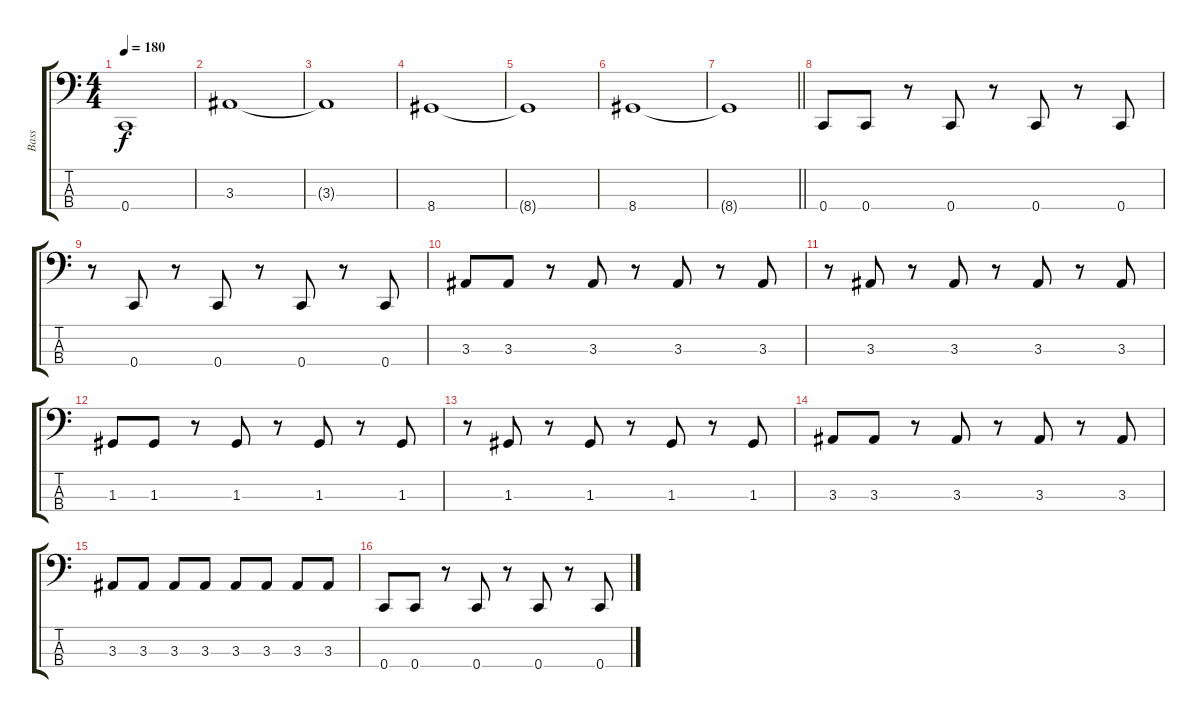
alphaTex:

\track ("Bass" "Bass") {instrument electricbasspick}
\staff {score tabs}
\tuning (F2 C2 G1 C1) {hide}
\ts (4 4)
\tempo 180
\clef f4
\ks c
0.4{t}.1{dy f} |
3.3.1 |
3.3{t}.1 |
8.4.1 |
8.4{t}.1 |
8.4.1 |
\barLineRight lightlight
8.4{t}.1 |
\section ("" "")
0.4.8 0.4.8 r.8 0.4.8 r.8 0.4.8 r.8 0.4.8 |
r.8 0.4.8 r.8 0.4.8 r.8 0.4.8 r.8 0.4.8 |
3.3.8 3.3.8 r.8 3.3.8 r.8 3.3.8 r.8 3.3.8 |
r.8 3.3.8 r.8 3.3.8 r.8 3.3.8 r.8 3.3.8 |
1.3.8 1.3.8 r.8 1.3.8 r.8 1.3.8 r.8 1.3.8 |
r.8 1.3.8 r.8 1.3.8 r.8 1.3.8 r.8 1.3.8 |
3.3.8 3.3.8 r.8 3.3.8 r.8 3.3.8 r.8 3.3.8 |
3.3.8 3.3.8 3.3.8 3.3.8 3.3.8 3.3.8 3.3.8 3.3.8 |
0.4.8 0.4.8 r.8 0.4.8 r.8 0.4.8 r.8 0.4.8
